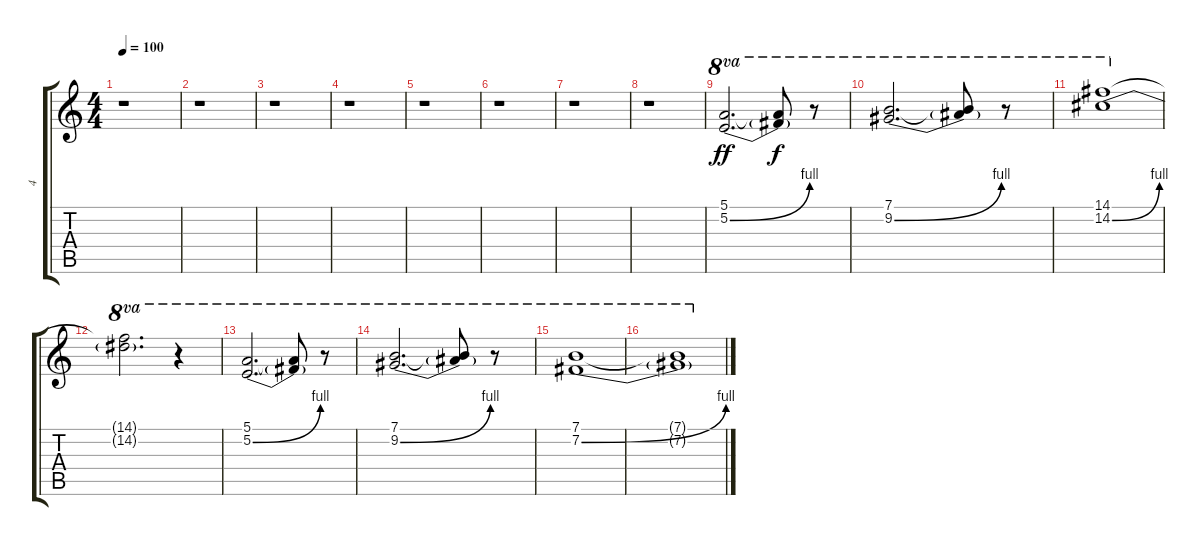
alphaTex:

\track ("4" "4") {instrument overdrivenguitar}
\staff {score tabs}
\tuning (E4 B3 G3 D3 A2 E2) {hide}
\ts (4 4)
\tempo 100
\clef g2
\ks c
r.1{dy ff} |
r.1 |
r.1 |
r.1 |
r.1 |
r.1 |
r.1 |
r.1 |
(5.1 5.2{be (bend 0 0 60 4)}).2{d ot 8va} (5.1{t} 5.2{t}).8{ot 8va dy f} r.8{ot 8va} |
(7.1 9.2{be (bend 0 0 60 4)}).2{d ot 8va} (7.1{t} 9.2{t}).8{ot 8va} r.8{ot 8va} |
(14.1 14.2{be (bend 0 0 60 4)}).1{ot 8va} |
(14.1{t} 14.2{t}).2{d ot 8va} r.4{ot 8va} |
(5.1 5.2{be (bend 0 0 60 4)}).2{d ot 8va} (5.1{t} 5.2{t}).8{ot 8va} r.8{ot 8va} |
(7.1 9.2{be (bend 0 0 60 4)}).2{d ot 8va} (7.1{t} 9.2{t}).8{ot 8va} r.8{ot 8va} |
(7.1 7.2{be (bend 0 0 60 4)}).1{ot 8va} |
(7.1{t} 7.2{t}).1{ot 8va}
